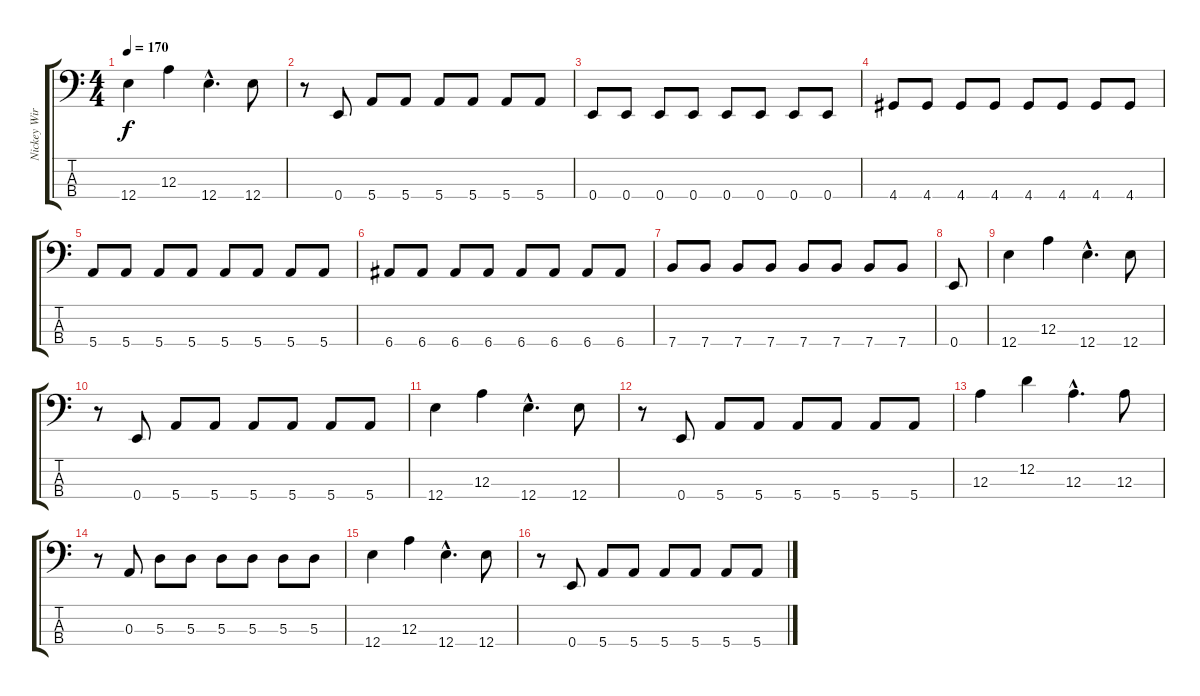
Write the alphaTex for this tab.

\track ("Nickey Wire" "Nickey Wir") {instrument electricbasspick}
\staff {score tabs}
\tuning (G2 D2 A1 E1) {hide}
\ts (4 4)
\tempo 170
\clef f4
\ks c
12.4.4{dy f} 12.3.4 12.4{hac}.4{d} 12.4.8 |
r.8 0.4.8 5.4.8 5.4.8 5.4.8 5.4.8 5.4.8 5.4.8 |
0.4.8 0.4.8 0.4.8 0.4.8 0.4.8 0.4.8 0.4.8 0.4.8 |
4.4.8 4.4.8 4.4.8 4.4.8 4.4.8 4.4.8 4.4.8 4.4.8 |
5.4.8 5.4.8 5.4.8 5.4.8 5.4.8 5.4.8 5.4.8 5.4.8 |
6.4.8 6.4.8 6.4.8 6.4.8 6.4.8 6.4.8 6.4.8 6.4.8 |
7.4.8 7.4.8 7.4.8 7.4.8 7.4.8 7.4.8 7.4.8 7.4.8 |
0.4.8 |
12.4.4 12.3.4 12.4{hac}.4{d} 12.4.8 |
r.8 0.4.8 5.4.8 5.4.8 5.4.8 5.4.8 5.4.8 5.4.8 |
12.4.4 12.3.4 12.4{hac}.4{d} 12.4.8 |
r.8 0.4.8 5.4.8 5.4.8 5.4.8 5.4.8 5.4.8 5.4.8 |
12.3.4 12.2.4 12.3{hac}.4{d} 12.3.8 |
r.8 0.3.8 5.3.8 5.3.8 5.3.8 5.3.8 5.3.8 5.3.8 |
12.4.4 12.3.4 12.4{hac}.4{d} 12.4.8 |
r.8 0.4.8 5.4.8 5.4.8 5.4.8 5.4.8 5.4.8 5.4.8
